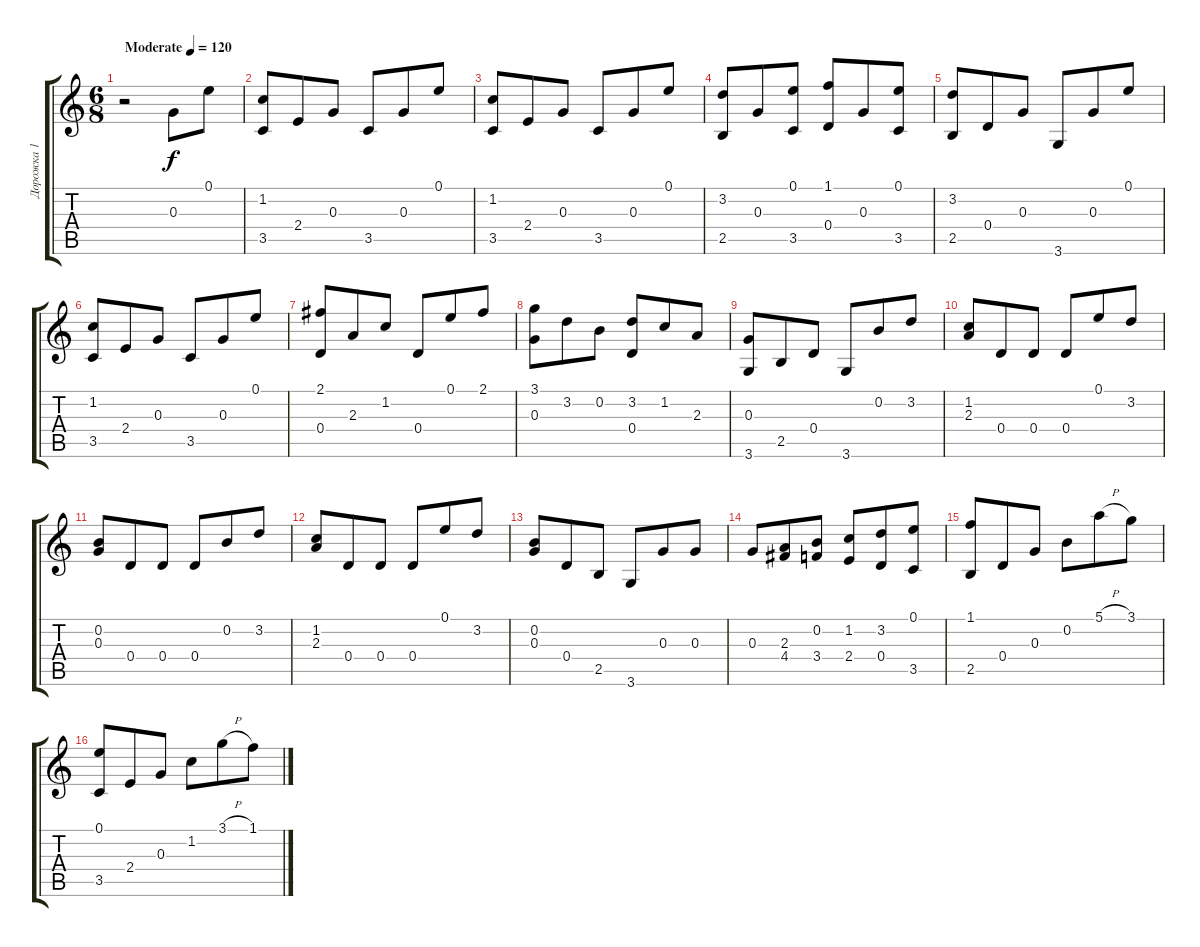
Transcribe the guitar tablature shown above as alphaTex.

\track ("Дорожка 1" "Дорожка 1") {instrument acousticguitarnylon}
\staff {score tabs}
\tuning (E4 B3 G3 D3 A2 E2) {hide}
\ts (6 8)
\tempo (120 "Moderate")
\clef g2
\ks c
r.2{dy f instrument acousticguitarnylon} 0.3.8 0.1.8 |
(1.2 3.5).8 2.4.8 0.3.8 3.5.8 0.3.8 0.1.8 |
(1.2 3.5).8 2.4.8 0.3.8 3.5.8 0.3.8 0.1.8 |
(3.2 2.5).8 0.3.8 (0.1 3.5).8 (1.1 0.4).8 0.3.8 (0.1 3.5).8 |
(3.2 2.5).8 0.4.8 0.3.8 3.6.8 0.3.8 0.1.8 |
(1.2 3.5).8 2.4.8 0.3.8 3.5.8 0.3.8 0.1.8 |
(2.1 0.4).8 2.3.8 1.2.8 0.4.8 0.1.8 2.1.8 |
(3.1 0.3).8 3.2.8 0.2.8 (3.2 0.4).8 1.2.8 2.3.8 |
(0.3 3.6).8 2.5.8 0.4.8 3.6.8 0.2.8 3.2.8 |
(1.2 2.3).8 0.4.8 0.4.8 0.4.8 0.1.8 3.2.8 |
(0.2 0.3).8 0.4.8 0.4.8 0.4.8 0.2.8 3.2.8 |
(1.2 2.3).8 0.4.8 0.4.8 0.4.8 0.1.8 3.2.8 |
(0.2 0.3).8 0.4.8 2.5.8 3.6.8 0.3.8 0.3.8 |
0.3.8 (2.3 4.4).8 (0.2 3.4).8 (1.2 2.4).8 (3.2 0.4).8 (0.1 3.5).8 |
(1.1 2.5).8 0.4.8 0.3.8 0.2.8 5.1{h}.8 3.1.8 |
(0.1 3.5).8 2.4.8 0.3.8 1.2.8 3.1{h}.8 1.1.8
